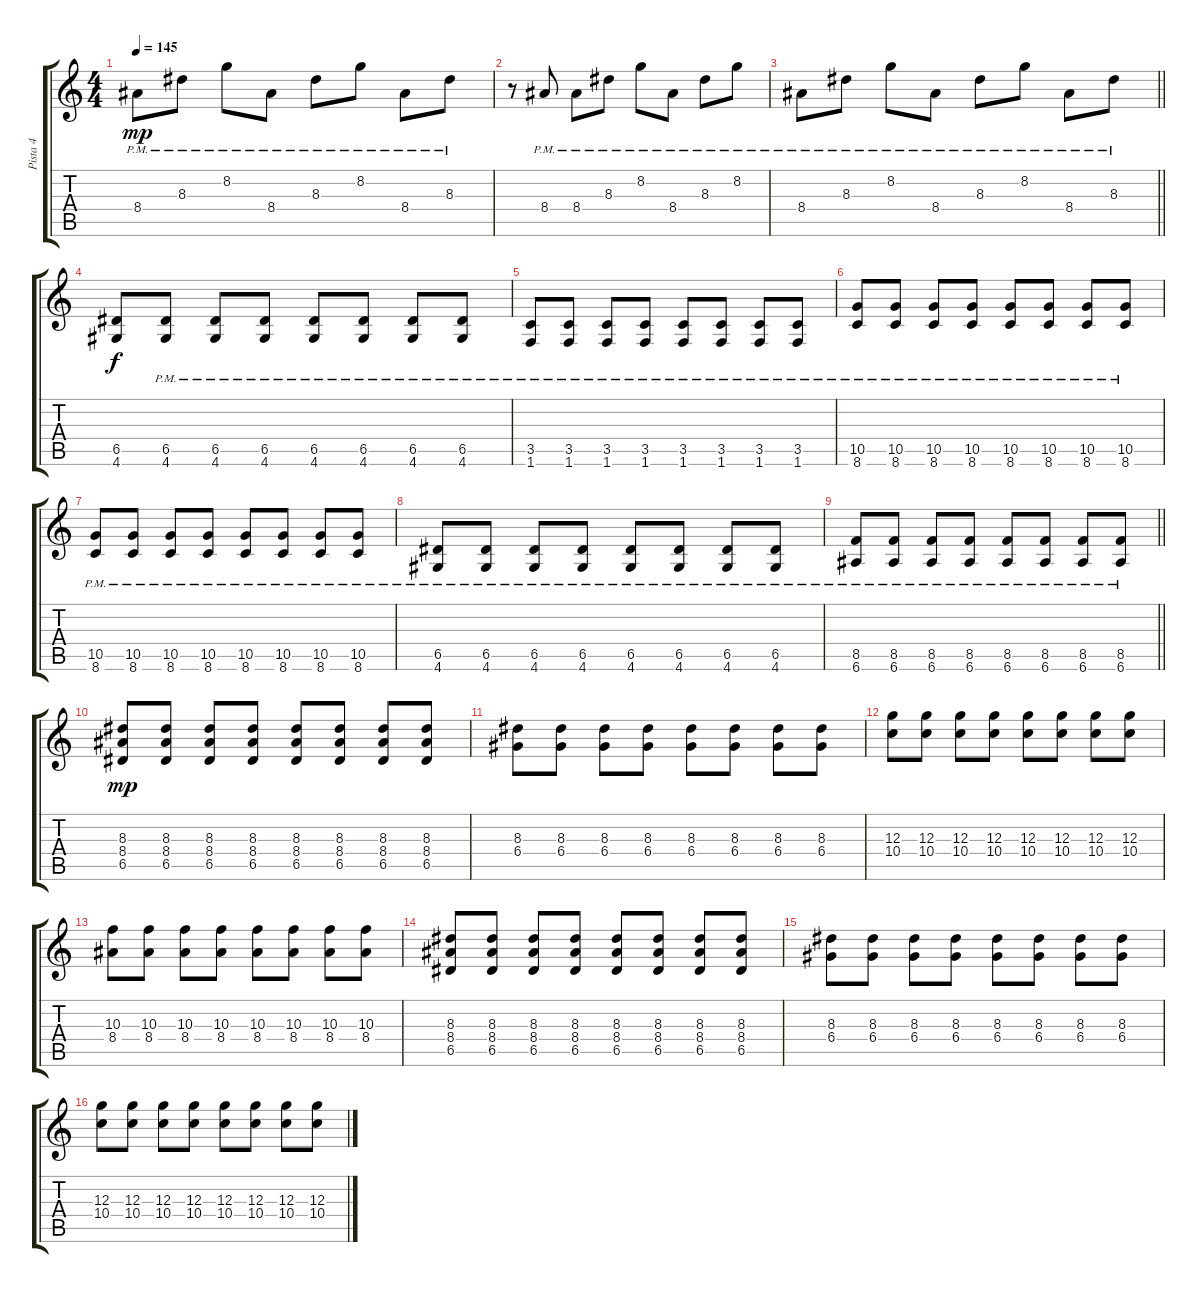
\track ("Pista 4" "Pista 4") {instrument overdrivenguitar}
\staff {score tabs}
\tuning (E4 B3 G3 D3 A2 E2) {hide}
\ts (4 4)
\tempo 145
\clef g2
\ks c
8.4{pm}.8{dy mp} 8.3{pm}.8 8.2{pm}.8 8.4{pm}.8 8.3{pm}.8 8.2{pm}.8 8.4{pm}.8 8.3{pm}.8 |
r.8 8.4{pm}.8 8.4{pm}.8 8.3{pm}.8 8.2{pm}.8 8.4{pm}.8 8.3{pm}.8 8.2{pm}.8 |
\barLineRight lightlight
8.4{pm}.8 8.3{pm}.8 8.2{pm}.8 8.4{pm}.8 8.3{pm}.8 8.2{pm}.8 8.4{pm}.8 8.3{pm}.8 |
(6.5 4.6).8{dy f} (6.5{pm} 4.6{pm}).8 (6.5{pm} 4.6{pm}).8 (6.5{pm} 4.6{pm}).8 (6.5{pm} 4.6{pm}).8 (6.5{pm} 4.6{pm}).8 (6.5{pm} 4.6{pm}).8 (6.5{pm} 4.6{pm}).8 |
(3.5{pm} 1.6{pm}).8 (3.5{pm} 1.6{pm}).8 (3.5{pm} 1.6{pm}).8 (3.5{pm} 1.6{pm}).8 (3.5{pm} 1.6{pm}).8 (3.5{pm} 1.6{pm}).8 (3.5{pm} 1.6{pm}).8 (3.5{pm} 1.6{pm}).8 |
(10.5{pm} 8.6{pm}).8 (10.5{pm} 8.6{pm}).8 (10.5{pm} 8.6{pm}).8 (10.5{pm} 8.6{pm}).8 (10.5{pm} 8.6{pm}).8 (10.5{pm} 8.6{pm}).8 (10.5{pm} 8.6{pm}).8 (10.5{pm} 8.6{pm}).8 |
(10.5{pm} 8.6{pm}).8 (10.5{pm} 8.6{pm}).8 (10.5{pm} 8.6{pm}).8 (10.5{pm} 8.6{pm}).8 (10.5{pm} 8.6{pm}).8 (10.5{pm} 8.6{pm}).8 (10.5{pm} 8.6{pm}).8 (10.5{pm} 8.6{pm}).8 |
(6.5{pm} 4.6{pm}).8 (6.5{pm} 4.6{pm}).8 (6.5{pm} 4.6{pm}).8 (6.5{pm} 4.6{pm}).8 (6.5{pm} 4.6{pm}).8 (6.5{pm} 4.6{pm}).8 (6.5{pm} 4.6{pm}).8 (6.5{pm} 4.6{pm}).8 |
\barLineRight lightlight
(8.5{pm} 6.6{pm}).8 (8.5{pm} 6.6{pm}).8 (8.5{pm} 6.6{pm}).8 (8.5{pm} 6.6{pm}).8 (8.5{pm} 6.6{pm}).8 (8.5{pm} 6.6{pm}).8 (8.5{pm} 6.6{pm}).8 (8.5{pm} 6.6{pm}).8 |
(8.3 8.4 6.5).8{dy mp} (8.3 8.4 6.5).8 (8.3 8.4 6.5).8 (8.3 8.4 6.5).8 (8.3 8.4 6.5).8 (8.3 8.4 6.5).8 (8.3 8.4 6.5).8 (8.3 8.4 6.5).8 |
(8.3 6.4).8 (8.3 6.4).8 (8.3 6.4).8 (8.3 6.4).8 (8.3 6.4).8 (8.3 6.4).8 (8.3 6.4).8 (8.3 6.4).8 |
(12.3 10.4).8 (12.3 10.4).8 (12.3 10.4).8 (12.3 10.4).8 (12.3 10.4).8 (12.3 10.4).8 (12.3 10.4).8 (12.3 10.4).8 |
(10.3 8.4).8 (10.3 8.4).8 (10.3 8.4).8 (10.3 8.4).8 (10.3 8.4).8 (10.3 8.4).8 (10.3 8.4).8 (10.3 8.4).8 |
(8.3 8.4 6.5).8 (8.3 8.4 6.5).8 (8.3 8.4 6.5).8 (8.3 8.4 6.5).8 (8.3 8.4 6.5).8 (8.3 8.4 6.5).8 (8.3 8.4 6.5).8 (8.3 8.4 6.5).8 |
(8.3 6.4).8 (8.3 6.4).8 (8.3 6.4).8 (8.3 6.4).8 (8.3 6.4).8 (8.3 6.4).8 (8.3 6.4).8 (8.3 6.4).8 |
(12.3 10.4).8 (12.3 10.4).8 (12.3 10.4).8 (12.3 10.4).8 (12.3 10.4).8 (12.3 10.4).8 (12.3 10.4).8 (12.3 10.4).8
